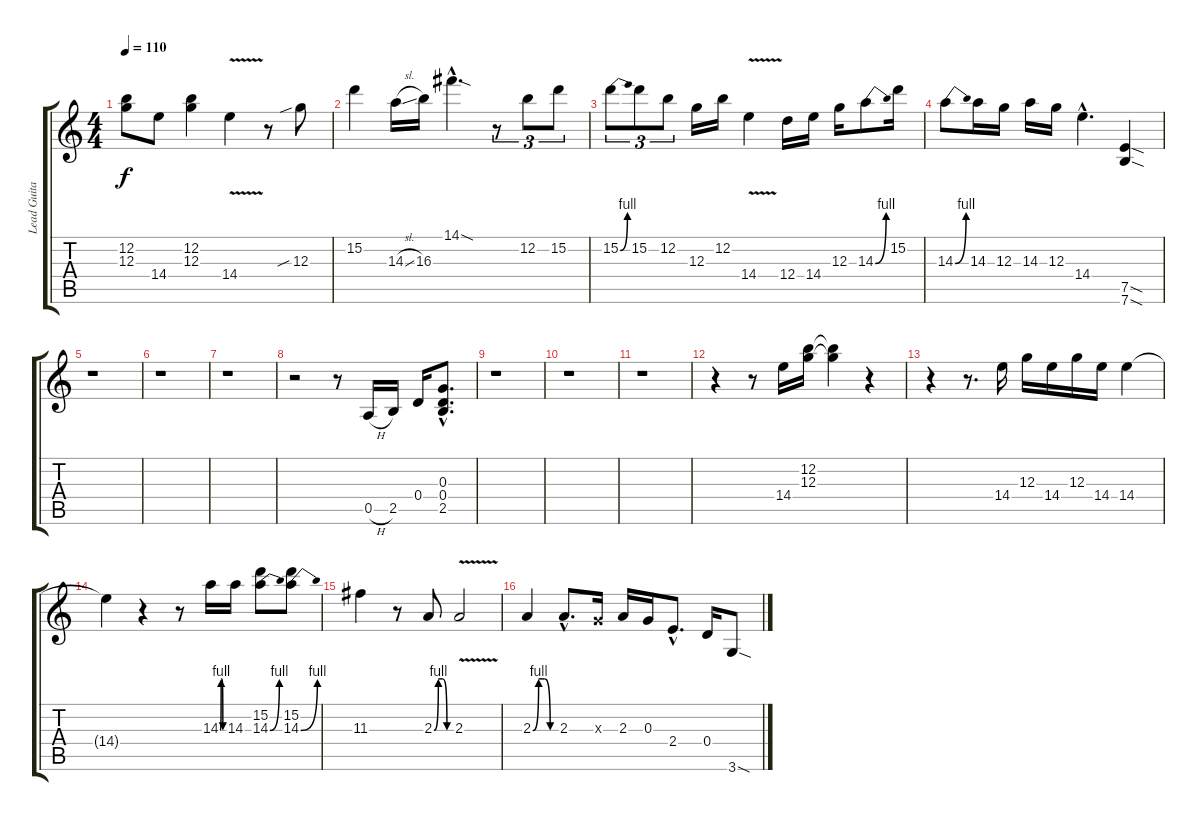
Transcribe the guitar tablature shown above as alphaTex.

\track ("Lead Guitar" "Lead Guita") {instrument distortionguitar}
\staff {score tabs}
\tuning (E4 B3 G3 D3 A2 E2) {hide}
\ts (4 4)
\tempo 110
\clef g2
\ks c
(12.2 12.3).8{dy f} 14.4.8 (12.2 12.3).4 14.4{v}.4 r.8 12.3{sib}.8 |
15.2.4 14.3{sl}.16 16.3.16 14.1{sod hac}.4{d} r.8{tu (3 2)} 12.2.8{tu (3 2)} 15.2.8{tu (3 2)} |
15.2{be (bend 0 0 60 4)}.8{tu (3 2)} 15.2.8{tu (3 2)} 12.2.8{tu (3 2)} 12.3.16 12.2.16 14.4{v}.4 12.4.16 14.4.16 12.3.16 14.3{be (bend 0 0 60 4)}.8 15.2.16 |
14.3{be (bend 0 0 60 4)}.8 14.3.16 12.3.16 14.3.16 12.3.16 14.4{hac}.4{d} (7.5{sod} 7.6{sod}).4 |
r.1 |
r.1 |
r.1 |
r.2 r.8 0.5{h}.16 2.5.16 0.4.16 (0.3{hac} 0.4{hac} 2.5{hac}).8{d} |
r.1 |
r.1 |
r.1 |
r.4 r.8 14.4.16 (12.2 12.3).16 (12.2{t} 12.3{t}).4 r.4 |
r.4 r.8{d} 14.4.16 12.3.16 14.4.16 12.3.16 14.4.16 14.4.4 |
14.4{t}.4 r.4 r.8 14.3{be (custom 0 0 15 4 30 4 45 0 60 0)}.16 14.3.16 (15.2 14.3{be (bend 0 0 60 4)}).8 (15.2 14.3{be (bend 0 0 60 4)}).8 |
11.3.4 r.8 2.3{be (custom 0 0 15 4 30 4 45 0 60 0)}.8 2.3{v}.2 |
2.3{be (custom 0 0 15 4 30 4 45 0 60 0)}.4 2.3{hac}.8{d} 0.3{x}.16 2.3.16 0.3.16 2.4{hac}.8{d} 0.4.16 3.6{sod}.8
